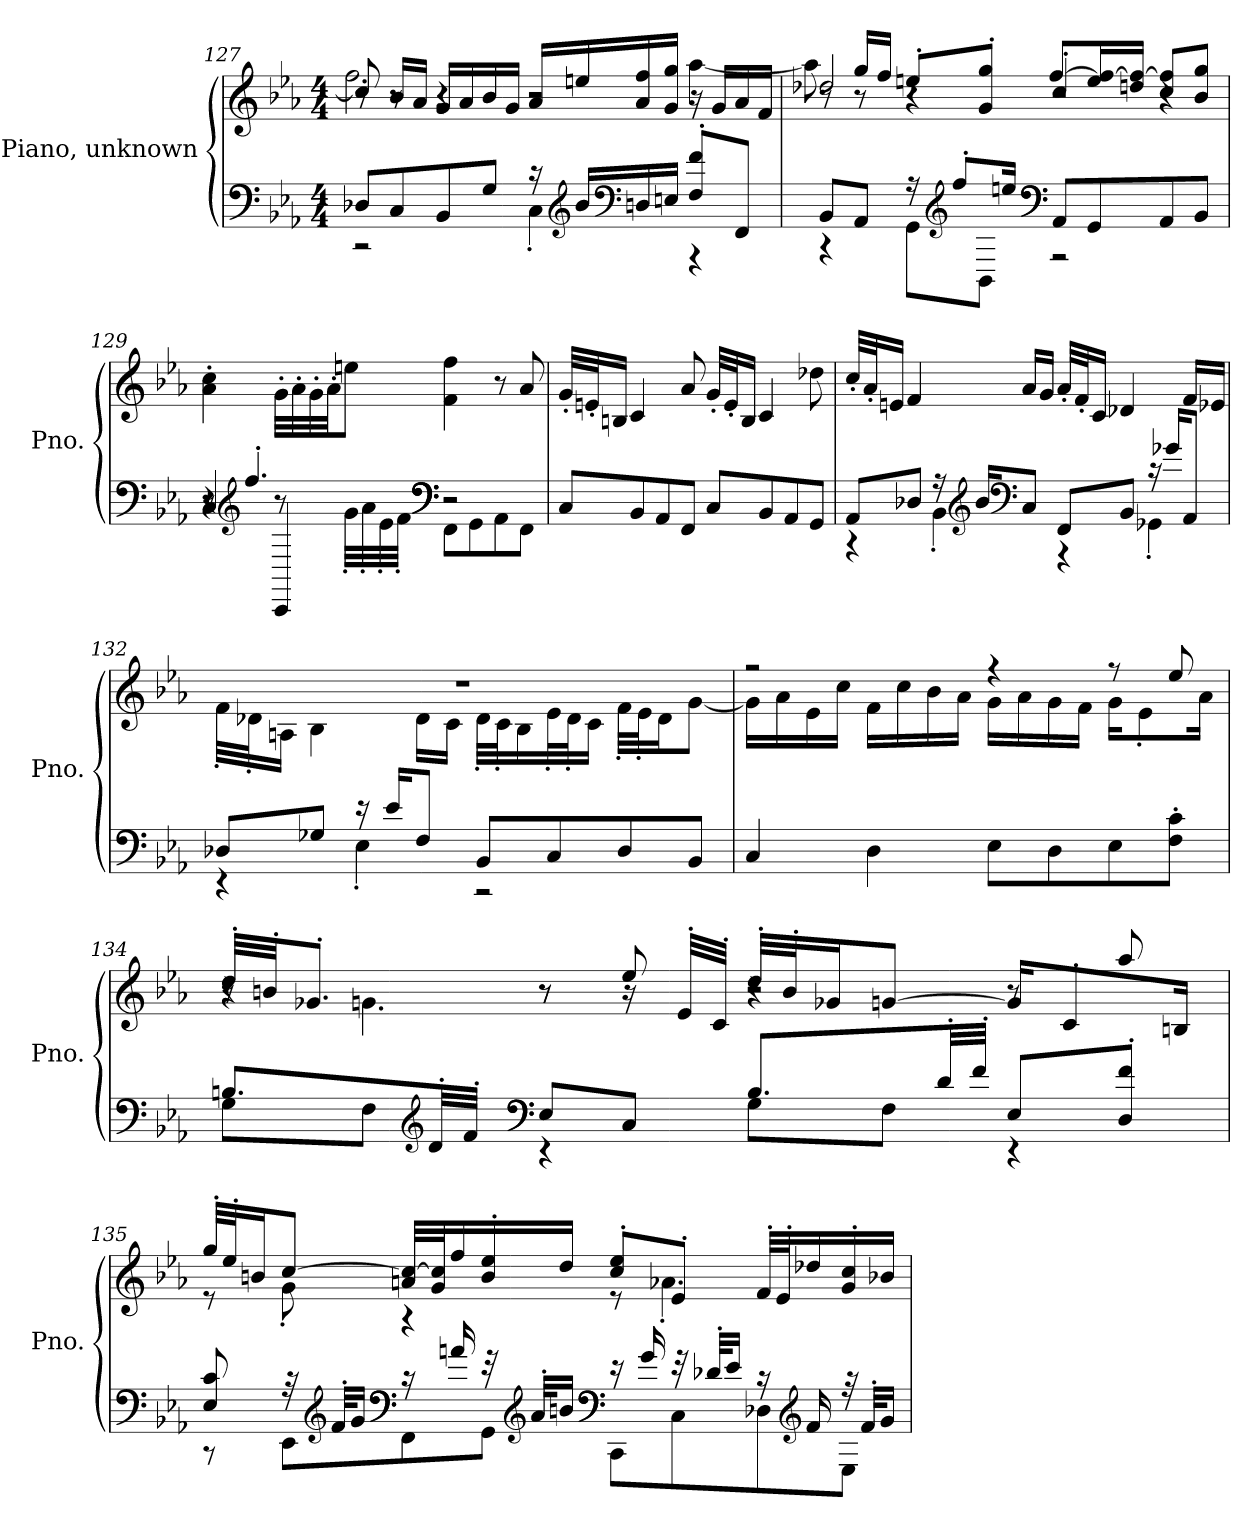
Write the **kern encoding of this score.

**kern	**kern
*part1	*part1
*staff2	*staff1
*I"Piano, unknown	*
*I'Pno.	*
!!LO:LB:g=z
*clefF4	*clefG2
*k[b-e-a-]	*k[b-e-a-]
*M4/4	*M4/4
=127	=127
*^	*^
*	*	*	*^
8D-X/L	2r	8cc/]	2.ff\	8r
8C/	.	8r	.	16b-/LL
.	.	.	.	16a-/JJ
8BB-/	.	4r	.	16g/LL
.	.	.	.	16a-/
8G/J	.	.	.	16b-/
.	.	.	.	16g/JJ
16r	4C'\	2r	.	16a-/LL
*clefG2	*	*	*	*
16b-/LL	.	.	.	16een/
*clefF4	*	*	*	*
16Dn/	.	.	.	16a-/ 16ff/
16En/JJ	.	.	.	16g/ 16gg/JJ
8F/' 8f/'L	4r	.	[4aa-\	16r
.	.	.	.	16g/LL
8FF/J	.	.	.	16a-/
.	.	.	.	16f/JJ
=128	=128	=128	=128	=128
8BB-/L	4r	2dd-X/	8aa-\]	8r
8AA-/J	.	.	8r	16gg/LL
.	.	.	.	16ff/JJ
16r	8GG\L	.	4r	8een'/L
*clefG2	*	*	*	*
8ff'/L	.	.	.	.
.	8BB-\J	.	.	8g/' 8gg/'J
16een/Jk	.	.	.	.
*clefF4	*	*	*	*
8AA-/L	2r	4cc'/	2r	[8ff/L
8GG/	.	.	.	16ee/ 16ff/_L
.	.	.	.	16ddn/ 16ff/_JJ
8AA-/	.	4r	.	8cc/ 8ff/]L
8BB-/J	.	.	.	8b-/ 8gg/J
*	*	*v	*v	*v
!!LO:LB:g=z
=129	=129	=129
*	*^	*
8r	4r	4C/	4a-\' 4cc\'
*clefG2	*	*	*
4.ff'/	.	.	.
.	8r	4CC/	32g'\LLL
.	.	.	32a-'\
.	.	.	32g'\
.	.	.	32a-'\JJ
.	32g'\LLL	.	8een\J
.	32a-'\	.	.
.	32e-'\	.	.
.	32f'\JJJ	.	.
*clefF4	*	*	*
2r	8FF\L	2r	4f\ 4ff\
.	8GG\	.	.
.	8AA-\	.	8r
.	8FF\J	.	8a-/
*v	*v	*v	*
=130	=130
8C/L	32g'/LLL
.	32en'/J
.	16Bn/JJ
8BB-/	4c/
8AA-/	.
8FF/J	8a-/
8C/L	32g'/LLL
.	32e'/J
.	16B/JJ
8BB-/	4c/
8AA-/	.
8GG/J	8dd-X\
!!LO:LB:g=z
=131	=131
*^	*
8AA-/L	4r	32cc'/LLL
.	.	32a-'/J
.	.	16en/JJ
8D-X/J	.	4f/
16r	4BB-'\	.
*clefG2	*	*
16b-/KL	.	.
*clefF4	*	*
8C/J	.	16a-/LL
.	.	16g/JJ
8FF/L	4r	32a-'/LLL
.	.	32f'/J
.	.	16c/JJ
8BB-/J	.	4d-X/
16r	4GG-X'\	.
16g-X/KL	.	.
8AA-/J	.	16f/LL
.	.	16e-X/JJ
=132	=132	=132
*	*	*^
8D-X/L	4r	1r	32f'\LLL
.	.	.	32d-X'\J
.	.	.	16An\JJ
8G-X/J	.	.	4B-\
16r	4E-'\	.	.
16e-/KL	.	.	.
8F/J	.	.	16d-\LL
.	.	.	16c\JJ
8BB-/L	2r	.	32d-'\LLL
.	.	.	32c'\J
.	.	.	16B-\
8C/	.	.	32e-'\L
.	.	.	32d-'\J
.	.	.	16c\JJ
8D-/	.	.	32f'\LLL
.	.	.	32e-'\J
.	.	.	16d-\J
8BB-/J	.	.	[8g\J
*v	*v	*	*
!!LO:PB:g=z	!!
=133	=133	=133
4C/	2r	16g\LL]
.	.	16a-\
.	.	16e-\
.	.	16cc\JJ
4D\	.	16f\LL
.	.	16cc\
.	.	16b-\
.	.	16a-\JJ
8E-\L	4r	16g\LL
.	.	16a-\
8D\	.	16g\
.	.	16f\JJ
8E-\	8r	16g\KL
.	.	8e-'\
8F\' 8c\'J	8ee-/	.
.	.	16a-\Jk
!!LO:LB:g=z
=134	=134	=134
*^	*	*^
8.Bn/L	8G\L	4r	8r	32dd'/LLL
.	.	.	.	32bn'/JJ
.	.	.	.	8.g-X'/J
.	8F\J	.	4.gn\	.
*clefG2	*	*	*	*
32d'/LL	.	.	.	.
32f'/JJJ	.	.	.	.
*clefF4	*	*	*	*
8E-/L	4r	8r	.	8r
8C/J	.	8ee-/	.	16r
.	.	.	.	32e-'/LLL
.	.	.	.	32c'/JJJ
8.B/L	8G\L	4r	2r	32dd'/LLL
.	.	.	.	32b'/J
.	.	.	.	16g-X/J
.	8F\J	.	.	[8gn/J
32d'/LL	.	.	.	.
32f'/JJJ	.	.	.	.
8E-/L	4r	8r	.	16g/KL]
.	.	.	.	8c'/
8D/' 8f/'J	.	8aa-/	.	.
.	.	.	.	16Bn/Jk
*	*	*	*v	*v
!!LO:LB:g=z
=135	=135	=135	=135
8E-/ 8c/	8r	32gg'/LLL	8r
.	.	32ee-'/J	.
.	.	16bn/J	.
32r	8EE-\L	[8cc/J	8g'\
*clefG2	*	*	*
32f'/KLL	.	.	.
16g/JJ	.	.	.
*clefF4	*	*	*
16r	8FF\	32an/ 32cc/_LLL	4r
.	.	32g/ 32cc/]J	.
16an/	.	16ff/	.
32r	8GG\J	16b/' 16ee-/'	.
*clefG2	*	*	*
32a'/KLL	.	.	.
16bn/JJ	.	16dd/JJ	.
*clefF4	*	*	*
16r	8CC\L	8cc/' 8ee-/'L	8r
16g/	.	.	.
32r	8C\	8e-'/J	4.a-X'\
32d-X'/KLL	.	.	.
16e-/JJ	.	.	.
16r	8D-X\	32f'/LLL	.
.	.	32e-'/J	.
*clefG2	*	*	*
16f/	.	16dd-X/	.
32r	8E-\J	16g/' 16cc/'	.
32f'/KLL	.	.	.
16g/JJ	.	16b-X/JJ	.
*v	*v	*	*
*	*v	*v
=	=
*-	*-
